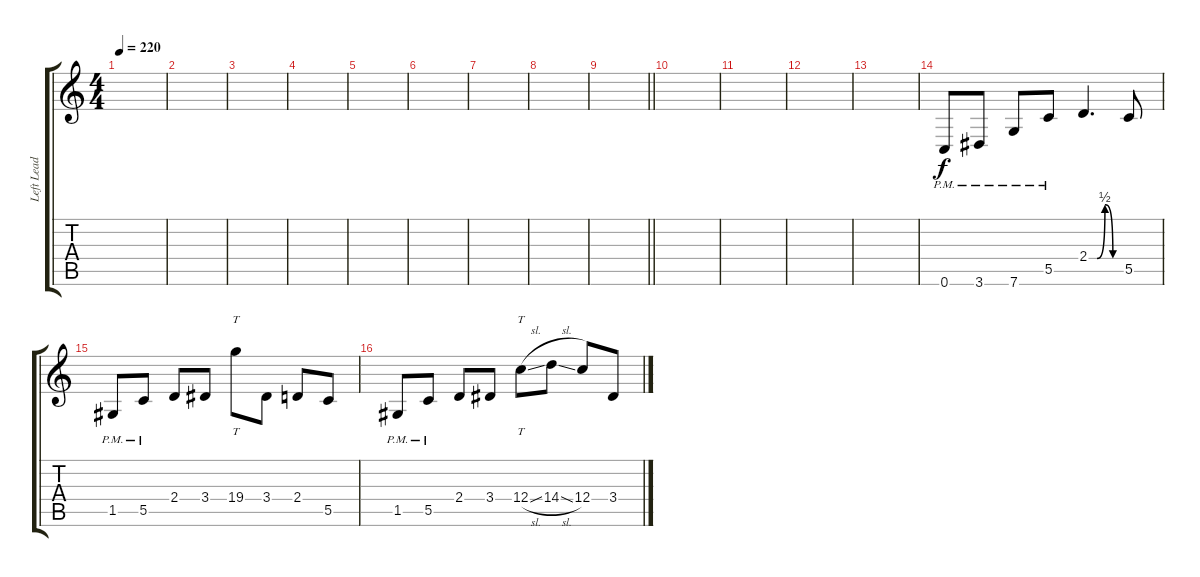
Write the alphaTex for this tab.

\track ("Left Lead 2" "Left Lead ") {instrument distortionguitar}
\staff {score tabs}
\tuning (D4 A3 F3 C3 G2 C2) {hide}
\ts (4 4)
\tempo 220
\clef g2
\ks c
|
|
|
|
|
|
|
|
\barLineRight lightlight
|
\section ("" "")
|
|
|
|
0.6{pm}.8 3.6{pm}.8 7.6{pm}.8 5.5{pm}.8 2.4{be (custom 0 0 15 0 30 2 45 0 60 0)}.4{d} 5.5.8 |
1.5{pm}.8 5.5{pm}.8 2.4.8 3.4.8 19.4.8{tt} 3.4.8 2.4.8 5.5.8 |
1.5{pm}.8 5.5{pm}.8 2.4.8 3.4.8 12.4{sl}.8{tt} 14.4{sl}.8 12.4.8 3.4.8
